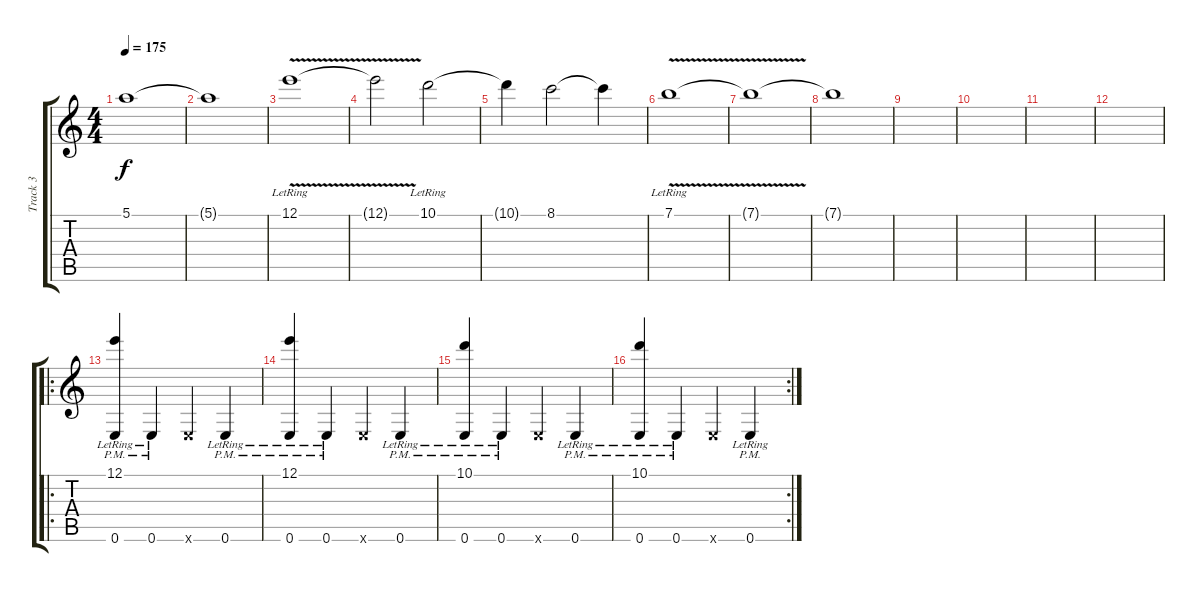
\track ("Track 3" "Track 3") {instrument overdrivenguitar}
\staff {score tabs}
\tuning (E4 B3 G3 D3 A2 E2) {hide}
\ts (4 4)
\tempo 175
\clef g2
\ks c
5.1{t}.1{dy f} |
5.1{t}.1 |
12.1{v lr}.1 |
12.1{t}.2 10.1{lr}.2 |
10.1{t}.4 8.1.2 8.1{t}.4 |
7.1{v lr}.1 |
7.1{t}.1 |
7.1{t}.1 |
|
|
|
|
\ro
(12.1{lr} 0.6{pm lr}).4 0.6{pm lr}.4 0.6{x}.4 0.6{pm lr}.4 |
(12.1{lr} 0.6{pm lr}).4 0.6{pm lr}.4 0.6{x}.4 0.6{pm lr}.4 |
(10.1{lr} 0.6{pm lr}).4 0.6{pm lr}.4 0.6{x}.4 0.6{pm lr}.4 |
\rc 2
(10.1{lr} 0.6{pm lr}).4 0.6{pm lr}.4 0.6{x}.4 0.6{pm lr}.4
